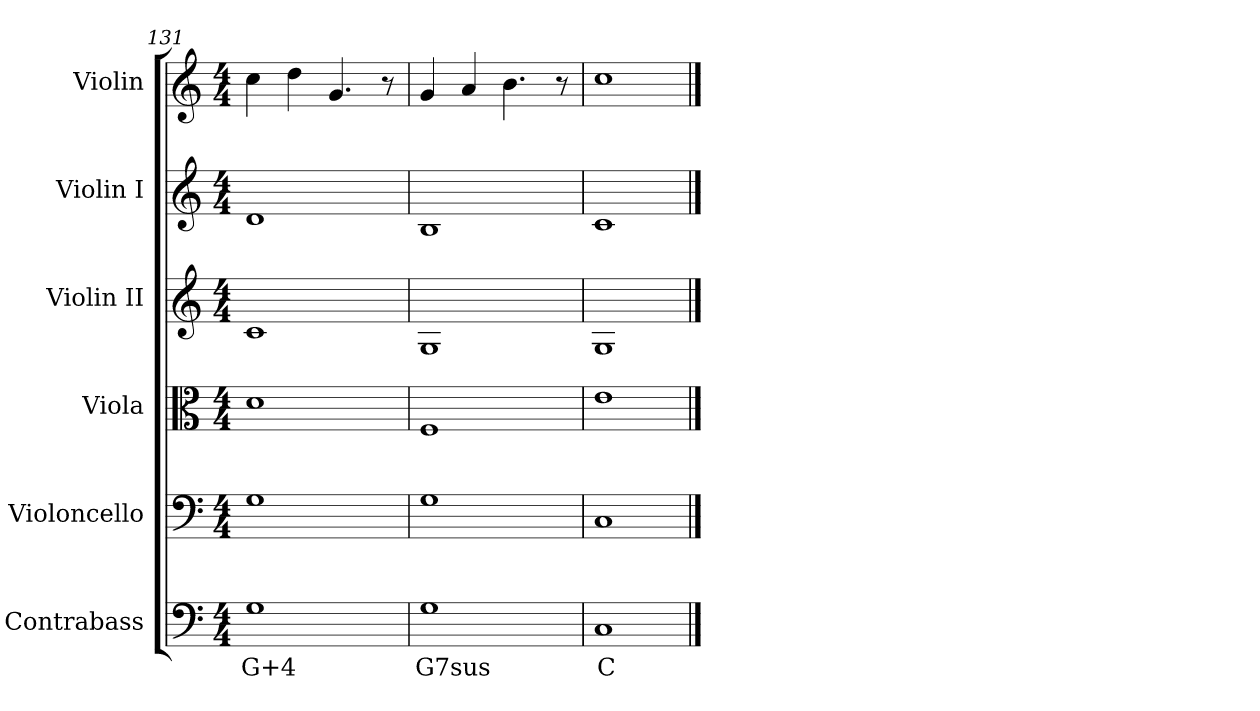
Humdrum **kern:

**kern	**text	**kern	**kern	**kern	**kern	**kern
*part6	*part6	*part5	*part4	*part3	*part2	*part1
*staff6	*staff6	*staff5	*staff4	*staff3	*staff2	*staff1
*I"Contrabass	*	*I"Violoncello	*I"Viola	*I"Violin II	*I"Violin I	*I"Violin
*I'Cb.	*	*	*	*I'Vln	*	*I'Vln.
*clefF4	*	*clefF4	*clefC3	*clefG2	*clefG2	*clefG2
*ITrd7c12	*	*	*	*	*	*
*k[]	*	*k[]	*k[]	*k[]	*k[]	*k[]
*M4/4	*	*M4/4	*M4/4	*M4/4	*M4/4	*M4/4
=131	=131	=131	=131	=131	=131	=131
1GG	G+4	1G	1d	1c	1d	4cc\
.	.	.	.	.	.	4dd\
.	.	.	.	.	.	4.g/
.	.	.	.	.	.	8r
=132	=132	=132	=132	=132	=132	=132
1GG	G7sus	1G	1F	1G	1B	4g/
.	.	.	.	.	.	4a/
.	.	.	.	.	.	4.b\
.	.	.	.	.	.	8r
=133	=133	=133	=133	=133	=133	=133
1CC	C	1C	1e	1G	1c	1cc
==	==	==	==	==	==	==
*-	*-	*-	*-	*-	*-	*-
